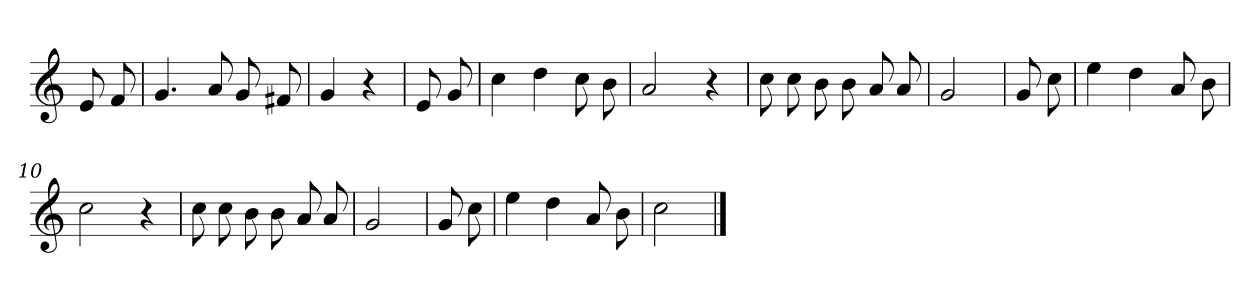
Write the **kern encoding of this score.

**kern
*part1
*staff1
*clefG2
*k[]
*C:
=
8e
8f
=1
4.g
8a
8g
8f#X
=2
4g
4r
=3
8e
8g
=4
4cc
4dd
8cc
8b
=5
2a
4r
=6
8cc
8cc
8b
8b
8a
8a
=7
2g
=8
8g
8cc
=9
4ee
4dd
8a
8b
=10
2cc
4r
=11
8cc
8cc
8b
8b
8a
8a
=12
2g
=13
8g
8cc
=14
4ee
4dd
8a
8b
=15
2cc
==
*-
